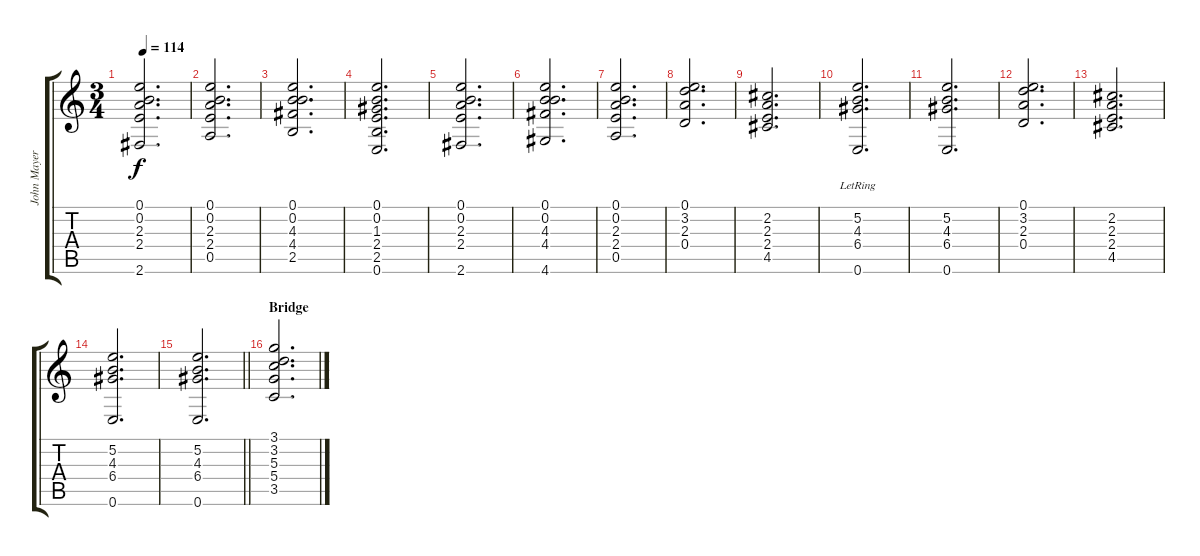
\track ("John Mayer" "John Mayer") {instrument acousticguitarsteel}
\staff {score tabs}
\tuning (E4 B3 G3 D3 A2 E2) {hide}
\ts (3 4)
\tempo 114
\clef g2
\ks c
(0.1 0.2 2.3 2.4 2.6).2{d dy f} |
(0.1 0.2 2.3 2.4 0.5).2{d} |
(0.1 0.2 4.3 4.4 2.5).2{d} |
(0.1 0.2 1.3 2.4 2.5 0.6).2{d} |
(0.1 0.2 2.3 2.4 2.6).2{d} |
(0.1 0.2 4.3 4.4 4.6).2{d} |
(0.1 0.2 2.3 2.4 0.5).2{d} |
(0.1 3.2 2.3 0.4).2{d} |
(2.2 2.3 2.4 4.5).2{d} |
(5.2{lr} 4.3{lr} 6.4{lr} 0.6).2{d} |
(5.2 4.3 6.4 0.6).2{d} |
(0.1 3.2 2.3 0.4).2{d} |
(2.2 2.3 2.4 4.5).2{d} |
(5.2 4.3 6.4 0.6).2{d} |
\barLineRight lightlight
(5.2 4.3 6.4 0.6).2{d} |
\section ("" "Bridge")
(3.1 3.2 5.3 5.4 3.5).2{d}
